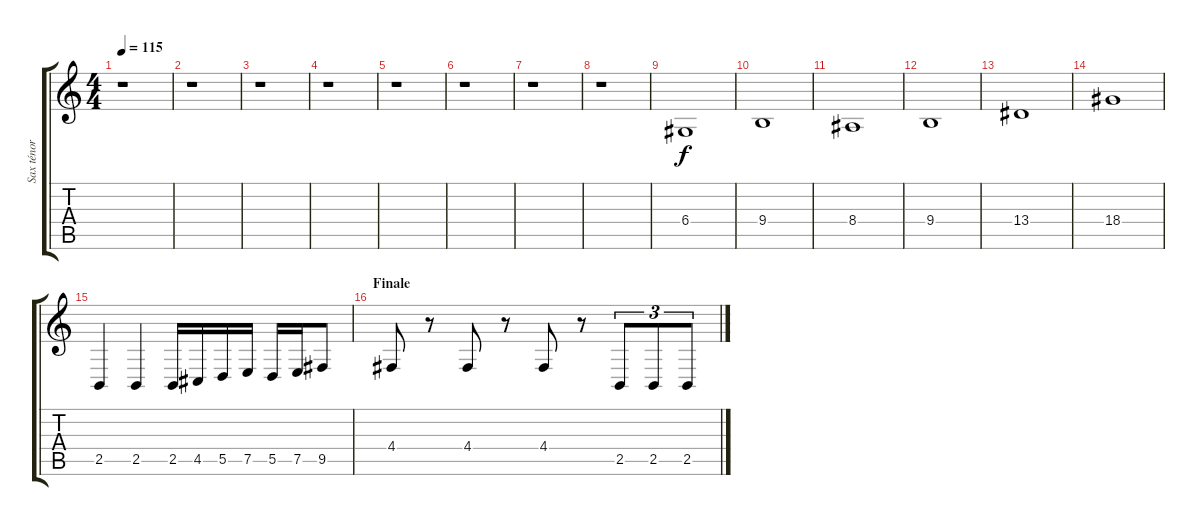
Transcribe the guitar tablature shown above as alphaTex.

\track ("Sax ténor" "Sax ténor") {instrument tenorsax}
\staff {score tabs}
\tuning (E4 B3 G3 D3 A2 E2) {hide}
\ts (4 4)
\section ("" " ")
\tempo 115
\clef g2
\ks c
r.1{dy f} |
r.1 |
r.1 |
r.1 |
r.1 |
r.1 |
r.1 |
r.1 |
6.4.1 |
9.4.1 |
8.4.1 |
9.4.1 |
13.4.1 |
18.4.1 |
2.5.4 2.5.4 2.5.16 4.5.16 5.5.16 7.5.16 5.5.16 7.5.16 9.5.8 |
\section ("" "Finale")
4.4.8 r.8 4.4.8 r.8 4.4.8 r.8 2.5.8{tu (3 2)} 2.5.8{tu (3 2)} 2.5.8{tu (3 2)}
